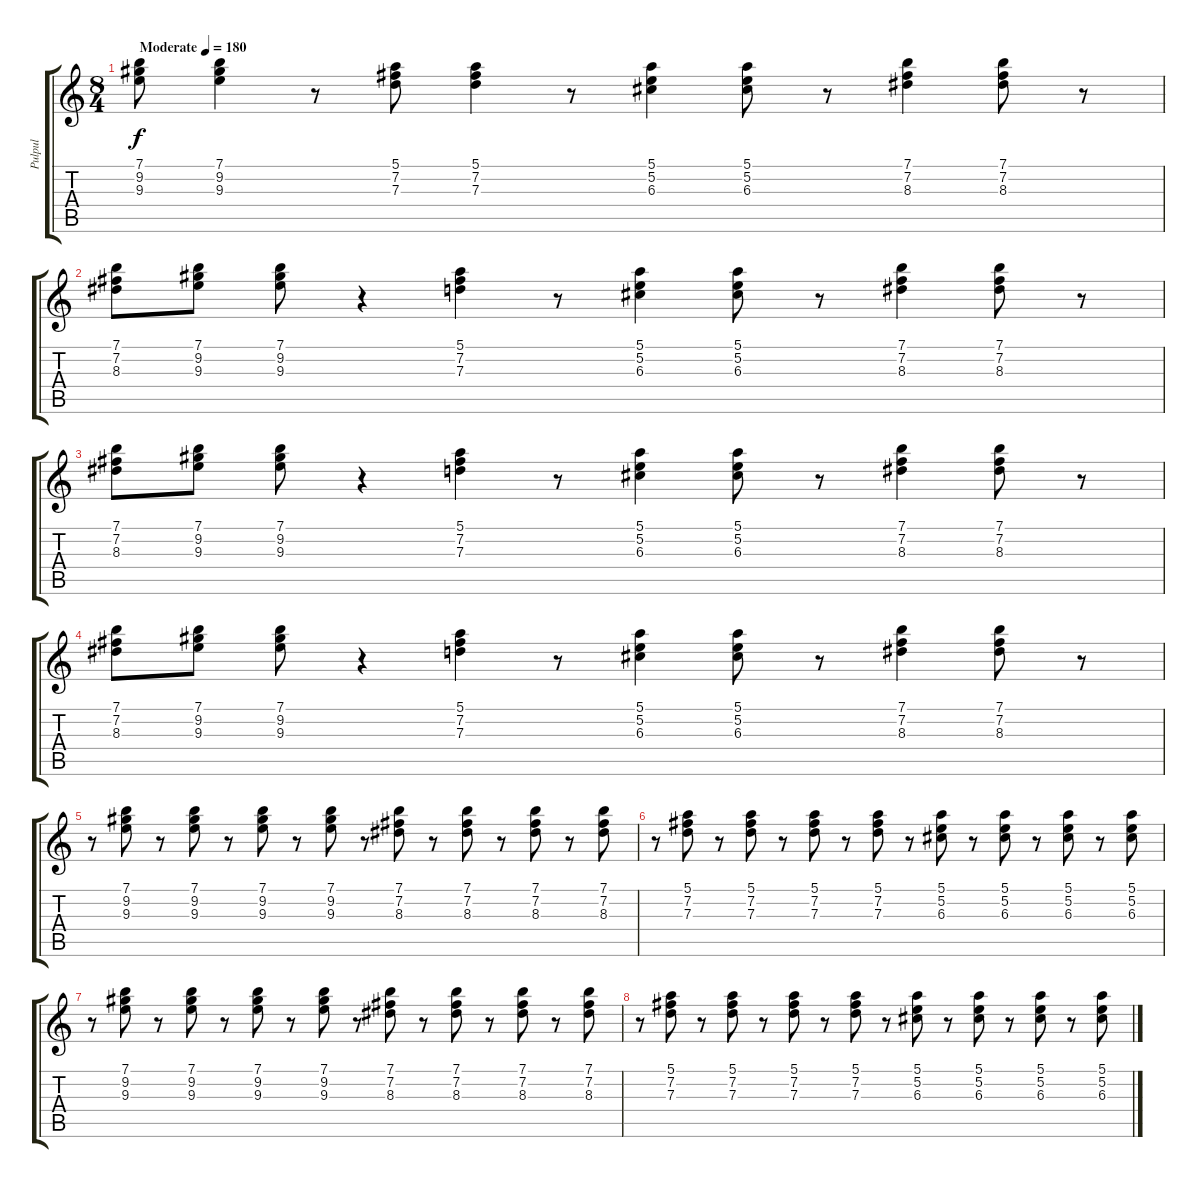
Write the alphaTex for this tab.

\track ("Pulpul" "Pulpul") {instrument electricguitarclean}
\staff {score tabs}
\tuning (E4 B3 G3 D3 A2 E2) {hide}
\ts (8 4)
\tempo (180 "Moderate")
\clef g2
\ks c
(7.1 9.2 9.3).8{dy f instrument electricguitarclean} (7.1 9.2 9.3).4 r.8 (5.1 7.2 7.3).8 (5.1 7.2 7.3).4 r.8 (5.1 5.2 6.3).4 (5.1 5.2 6.3).8 r.8 (7.1 7.2 8.3).4 (7.1 7.2 8.3).8 r.8 |
(7.1 7.2 8.3).8 (7.1 9.2 9.3).8 (7.1 9.2 9.3).8 r.4 (5.1 7.2 7.3).4 r.8 (5.1 5.2 6.3).4 (5.1 5.2 6.3).8 r.8 (7.1 7.2 8.3).4 (7.1 7.2 8.3).8 r.8 |
(7.1 7.2 8.3).8 (7.1 9.2 9.3).8 (7.1 9.2 9.3).8 r.4 (5.1 7.2 7.3).4 r.8 (5.1 5.2 6.3).4 (5.1 5.2 6.3).8 r.8 (7.1 7.2 8.3).4 (7.1 7.2 8.3).8 r.8 |
(7.1 7.2 8.3).8 (7.1 9.2 9.3).8 (7.1 9.2 9.3).8 r.4 (5.1 7.2 7.3).4 r.8 (5.1 5.2 6.3).4 (5.1 5.2 6.3).8 r.8 (7.1 7.2 8.3).4 (7.1 7.2 8.3).8 r.8 |
r.8 (7.1 9.2 9.3).8 r.8 (7.1 9.2 9.3).8 r.8 (7.1 9.2 9.3).8 r.8 (7.1 9.2 9.3).8 r.8 (7.1 7.2 8.3).8 r.8 (7.1 7.2 8.3).8 r.8 (7.1 7.2 8.3).8 r.8 (7.1 7.2 8.3).8 |
r.8 (5.1 7.2 7.3).8 r.8 (5.1 7.2 7.3).8 r.8 (5.1 7.2 7.3).8 r.8 (5.1 7.2 7.3).8 r.8 (5.1 5.2 6.3).8 r.8 (5.1 5.2 6.3).8 r.8 (5.1 5.2 6.3).8 r.8 (5.1 5.2 6.3).8 |
r.8 (7.1 9.2 9.3).8 r.8 (7.1 9.2 9.3).8 r.8 (7.1 9.2 9.3).8 r.8 (7.1 9.2 9.3).8 r.8 (7.1 7.2 8.3).8 r.8 (7.1 7.2 8.3).8 r.8 (7.1 7.2 8.3).8 r.8 (7.1 7.2 8.3).8 |
r.8 (5.1 7.2 7.3).8 r.8 (5.1 7.2 7.3).8 r.8 (5.1 7.2 7.3).8 r.8 (5.1 7.2 7.3).8 r.8 (5.1 5.2 6.3).8 r.8 (5.1 5.2 6.3).8 r.8 (5.1 5.2 6.3).8 r.8 (5.1 5.2 6.3).8
